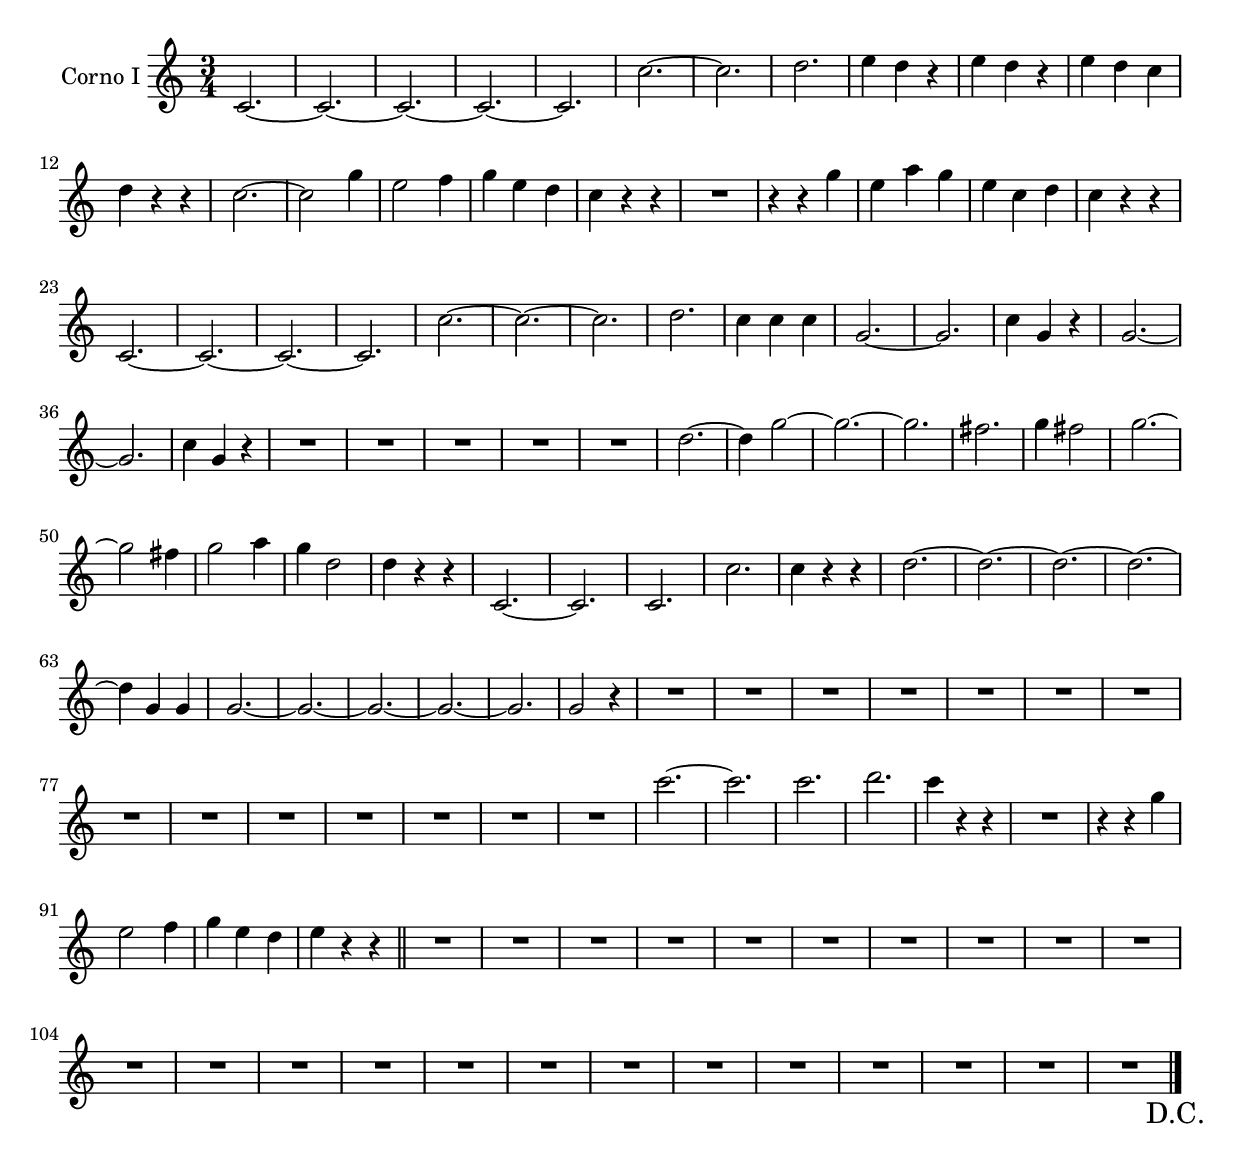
\new Staff  {
	\time 3/4
	\override Score.MetronomeMark #'stencil = ##f
	\tempo 4 = 120 
	\set Staff.instrumentName="Corno I"
	\set Staff.midiInstrument="french horn"
	\transposition d
	\key c \major
	\clef treble
	\relative c' {
		c2.~ |
		c~ |
		c~ |
		c~ |
		c~ |
		c'~ |
		c |
		d |
		e4 d r |
		e d r |
		e d c |
		d r r |
		c2.~ |
		c2 g'4 |
		e2 f4 |
		g e d |
		c r r |
		R2. |
		r4 r g' |
		e a g |
		e c d |
		c r r |
		c,2.~ |
		c~ |
		c~ |
		c~ |
		c'~ |
		c~ |
		c |
		d |
		c4 c c |
		g2.~ |
		g |
		c4 g r |
		g2.~ |
		g |
		c4 g r |
		R2.*5 |
		d'2.~ |
		d4 g2~ |
		g2.~ |
		g |
		fis |
		g4 fis2 |
		g2.~ |
		g2 fis4 |
		g2 a4 |
		g d2 |
		d4 r r |
		c,2.~ |
		c |
		c |
		c' |
		c4 r r |
		d2.~ |
		d~ |
		d~ |
		d~ |
		d4 g, g |
		g2.~ |
		g~ |
		g~ |
		g~ |
		g |
		g2 r4 |
		R2.*14 |
		c'2.~ |
		c |
		c |
		d |
		c4 r r |
		R2. |
		r4 r g |
		e2 f4 |
		g e d |
		e r r \bar "||" |
		R2.*23 \override Score.RehearsalMark #'direction = #DOWN \once \override Score.RehearsalMark #'break-visibility =
		#begin-of-line-invisible \mark \markup { "D.C." } |
	\bar "|."
	}

}
